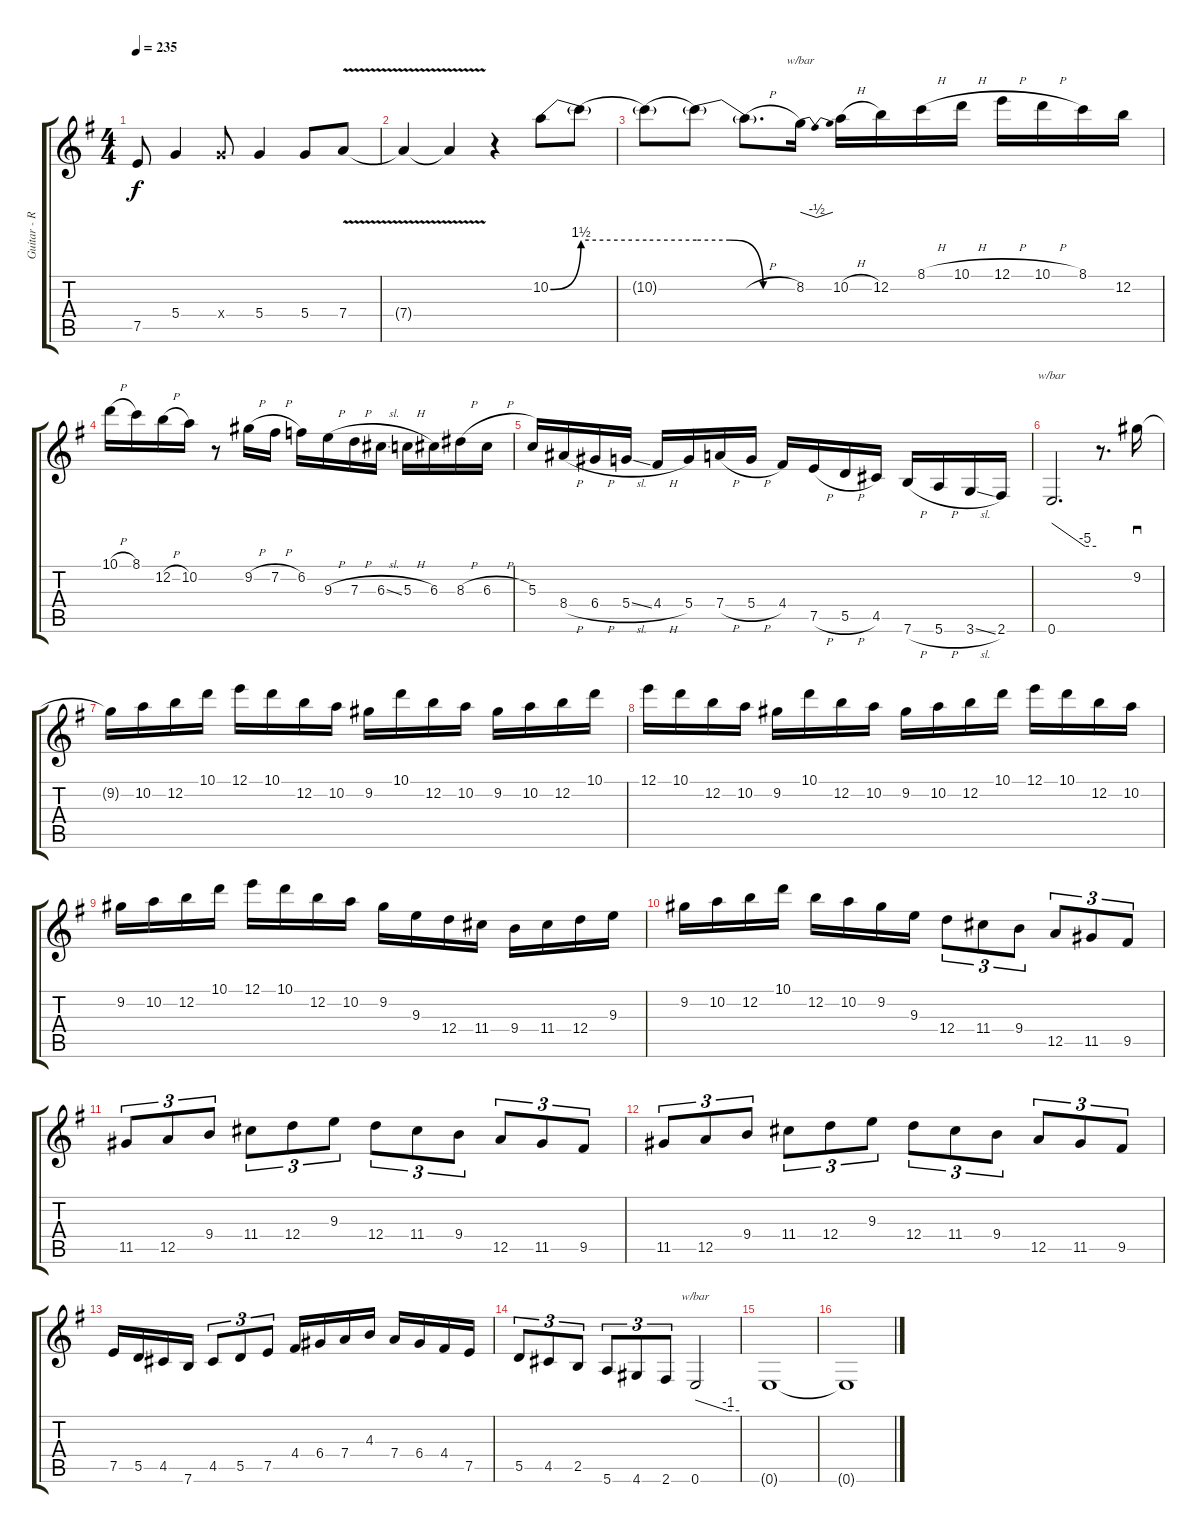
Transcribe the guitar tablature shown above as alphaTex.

\track ("Guitar - Rowan Robertson" "Guitar - R") {instrument distortionguitar}
\staff {score tabs}
\tuning (E4 B3 G3 D3 A2 E2) {hide}
\ts (4 4)
\tempo 235
\clef g2
\ks g
7.5.8{dy f} 5.4.4 5.4{x}.8 5.4.4 5.4.8 7.4{v}.8 |
7.4{v t}.4 7.4{v t}.4 r.4 10.2{be (bend 0 0 60 6)}.8 10.2{be (hold 0 6 60 6) t}.8 |
10.2{be (hold 0 6 60 6) t}.8 10.2{be (custom 0 6 20 6 40 0 60 0) t}.8 10.2{h t}.8{d} 8.2.16{tbe (dip default 0 0 30 -2 60 0)} 10.2{h}.16 12.2.16 8.1{h}.16 10.1{h}.16 12.1{h}.16 10.1{h}.16 8.1.16 12.2.16 |
10.1{h}.16 8.1.16 12.2{h}.16 10.2.16 r.8 9.2{h}.16 7.2{h}.16 6.2.16 9.3{h}.16 7.3{h}.16 6.3{sl}.16 5.3{h}.16 6.3.16 8.3{h}.16 6.3{h}.16 |
5.3.16 8.4{h}.16 6.4{h}.16 5.4{sl}.16 4.4{h}.16 5.4.16 7.4{h}.16 5.4{h}.16 4.4.16 7.5{h}.16 5.5{h}.16 4.5.16 7.6{h}.16 5.6{h}.16 3.6{sl}.16 2.6.16 |
0.6.2{d tbe (custom default 0 0 45 -20 60 -20)} r.8{d} 9.2.16{sd} |
9.2{t}.16 10.2.16 12.2.16 10.1.16 12.1.16 10.1.16 12.2.16 10.2.16 9.2.16 10.1.16 12.2.16 10.2.16 9.2.16 10.2.16 12.2.16 10.1.16 |
12.1.16 10.1.16 12.2.16 10.2.16 9.2.16 10.1.16 12.2.16 10.2.16 9.2.16 10.2.16 12.2.16 10.1.16 12.1.16 10.1.16 12.2.16 10.2.16 |
9.2.16 10.2.16 12.2.16 10.1.16 12.1.16 10.1.16 12.2.16 10.2.16 9.2.16 9.3.16 12.4.16 11.4.16 9.4.16 11.4.16 12.4.16 9.3.16 |
9.2.16 10.2.16 12.2.16 10.1.16 12.2.16 10.2.16 9.2.16 9.3.16 12.4.8{tu (3 2)} 11.4.8{tu (3 2)} 9.4.8{tu (3 2)} 12.5.8{tu (3 2)} 11.5.8{tu (3 2)} 9.5.8{tu (3 2)} |
11.5.8{tu (3 2)} 12.5.8{tu (3 2)} 9.4.8{tu (3 2)} 11.4.8{tu (3 2)} 12.4.8{tu (3 2)} 9.3.8{tu (3 2)} 12.4.8{tu (3 2)} 11.4.8{tu (3 2)} 9.4.8{tu (3 2)} 12.5.8{tu (3 2)} 11.5.8{tu (3 2)} 9.5.8{tu (3 2)} |
11.5.8{tu (3 2)} 12.5.8{tu (3 2)} 9.4.8{tu (3 2)} 11.4.8{tu (3 2)} 12.4.8{tu (3 2)} 9.3.8{tu (3 2)} 12.4.8{tu (3 2)} 11.4.8{tu (3 2)} 9.4.8{tu (3 2)} 12.5.8{tu (3 2)} 11.5.8{tu (3 2)} 9.5.8{tu (3 2)} |
7.5.16 5.5.16 4.5.16 7.6.16 4.5.8{tu (3 2)} 5.5.8{tu (3 2)} 7.5.8{tu (3 2)} 4.4.16 6.4.16 7.4.16 4.3.16 7.4.16 6.4.16 4.4.16 7.5.16 |
5.5.8{tu (3 2)} 4.5.8{tu (3 2)} 2.5.8{tu (3 2)} 5.6.8{tu (3 2)} 4.6.8{tu (3 2)} 2.6.8{tu (3 2)} 0.6.2{tbe (custom default 0 0 45 -4 60 -4)} |
0.6{t}.1 |
0.6{t}.1
